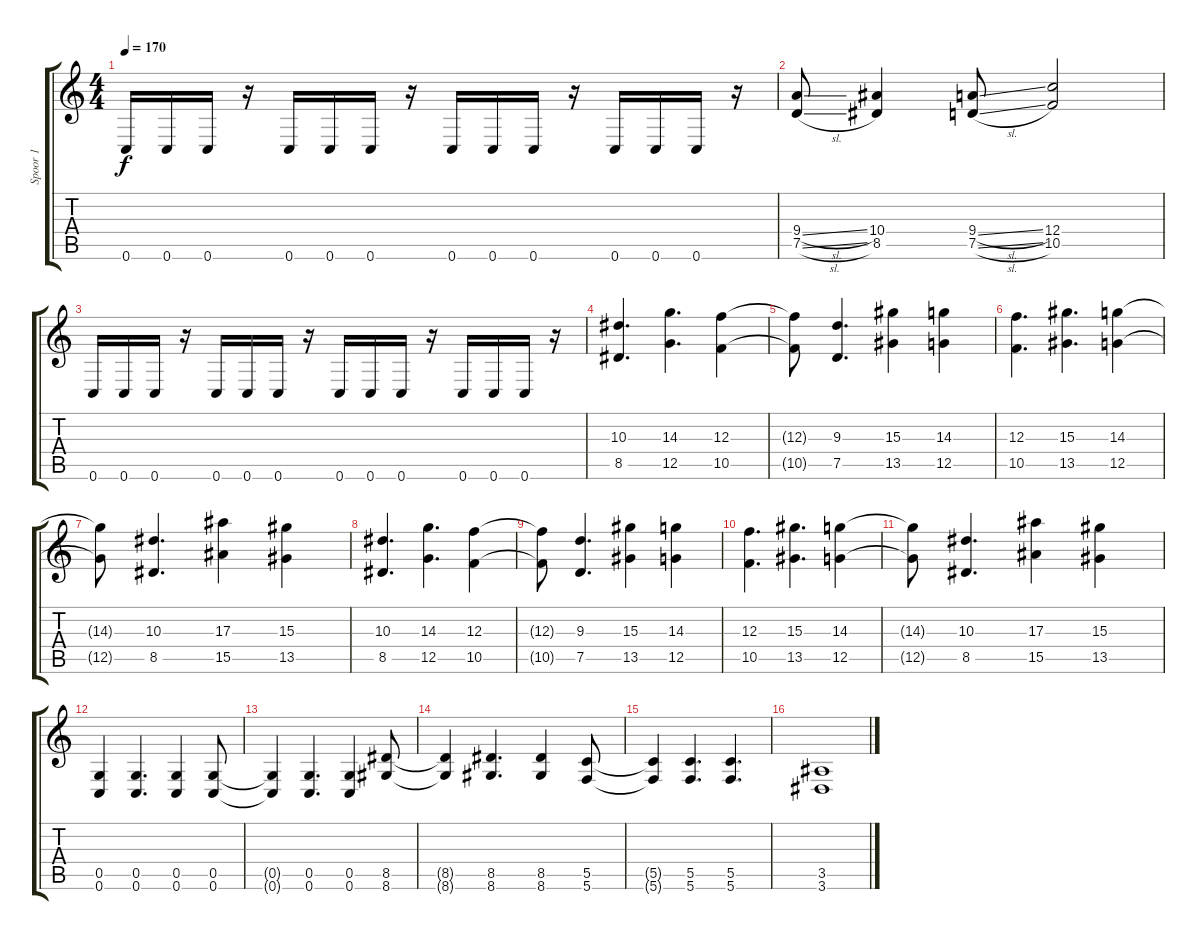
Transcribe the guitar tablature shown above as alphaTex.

\track ("Spoor 1" "Spoor 1") {instrument distortionguitar}
\staff {score tabs}
\tuning (D4 A3 F3 C3 G2 C2) {hide}
\ts (4 4)
\tempo 170
\clef g2
\ks c
0.6.16{dy f} 0.6.16 0.6.16 r.16 0.6.16 0.6.16 0.6.16 r.16 0.6.16 0.6.16 0.6.16 r.16 0.6.16 0.6.16 0.6.16 r.16 |
(9.4{sl} 7.5{sl}).8 (10.4 8.5).4 (9.4{sl} 7.5{sl}).8 (12.4 10.5).2 |
0.6.16 0.6.16 0.6.16 r.16 0.6.16 0.6.16 0.6.16 r.16 0.6.16 0.6.16 0.6.16 r.16 0.6.16 0.6.16 0.6.16 r.16 |
(10.3 8.5).4{d} (14.3 12.5).4{d} (12.3 10.5).4 |
(12.3{t} 10.5{t}).8 (9.3 7.5).4{d} (15.3 13.5).4 (14.3 12.5).4 |
(12.3 10.5).4{d} (15.3 13.5).4{d} (14.3 12.5).4 |
(14.3{t} 12.5{t}).8 (10.3 8.5).4{d} (17.3 15.5).4 (15.3 13.5).4 |
(10.3 8.5).4{d} (14.3 12.5).4{d} (12.3 10.5).4 |
(12.3{t} 10.5{t}).8 (9.3 7.5).4{d} (15.3 13.5).4 (14.3 12.5).4 |
(12.3 10.5).4{d} (15.3 13.5).4{d} (14.3 12.5).4 |
(14.3{t} 12.5{t}).8 (10.3 8.5).4{d} (17.3 15.5).4 (15.3 13.5).4 |
(0.5 0.6).4 (0.5 0.6).4{d} (0.5 0.6).4 (0.5 0.6).8 |
(0.5{t} 0.6{t}).4 (0.5 0.6).4{d} (0.5 0.6).4 (8.5 8.6).8 |
(8.5{t} 8.6{t}).4 (8.5 8.6).4{d} (8.5 8.6).4 (5.5 5.6).8 |
(5.5{t} 5.6{t}).4 (5.5 5.6).4{d} (5.5 5.6).4{d} |
(3.5 3.6).1
